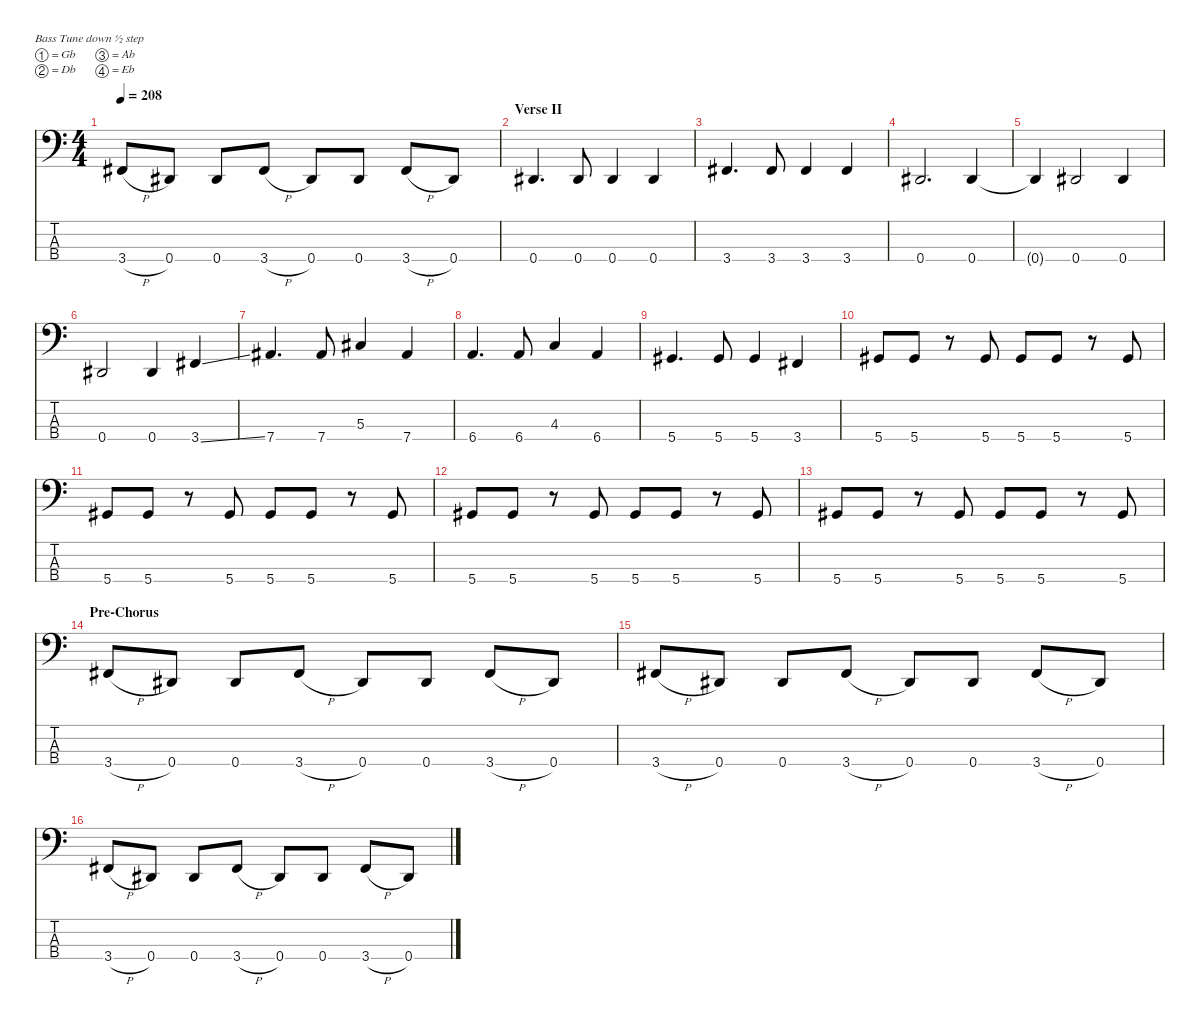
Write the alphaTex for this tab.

\defaultSystemsLayout 4
\hideDynamics
\bracketExtendMode nobrackets
\singleTrackTrackNamePolicy hidden
\multiTrackTrackNamePolicy hidden
\otherSystemsTrackNameOrientation horizontal
\track ("Bass" "el.bs.") {multiBarRest instrument electricbassfinger}
\staff {score tabs}
\tuning (Gb2 Db2 Ab1 Eb1)
\ts (4 4)
\tempo 208
\clef f4
\ks c
3.4{h acc #}.8{dy f beam Up} 0.4{acc #}.8{beam Up} 0.4{acc #}.8{beam Up} 3.4{h acc #}.8{beam Up} 0.4{acc #}.8{beam Up} 0.4{acc #}.8{beam Up} 3.4{h acc #}.8{beam Up} 0.4{acc #}.8{beam Up} |
\section ("" "Verse II")
0.4{acc #}.4{d beam Up} 0.4{acc #}.8{beam Up} 0.4{acc #}.4{beam Up} 0.4{acc #}.4{beam Up} |
3.4{acc #}.4{d beam Up} 3.4{acc #}.8{beam Up} 3.4{acc #}.4{beam Up} 3.4{acc #}.4{beam Up} |
0.4{acc #}.2{d beam Up} 0.4{acc #}.4{beam Up} |
0.4{t acc #}.4{beam Up} 0.4{acc #}.2{beam Up} 0.4{acc #}.4{beam Up} |
0.4{acc #}.2{beam Up} 0.4{acc #}.4{beam Up} 3.4{ss acc #}.4{beam Up} |
7.4{acc #}.4{d beam Up} 7.4{acc #}.8{beam Up} 5.3{acc #}.4{beam Up} 7.4{acc #}.4{beam Up} |
6.4.4{d beam Up} 6.4.8{beam Up} 4.3.4{beam Up} 6.4.4{beam Up} |
5.4{acc #}.4{d beam Up} 5.4{acc #}.8{beam Up} 5.4{acc #}.4{beam Up} 3.4{acc #}.4{beam Up} |
5.4{acc #}.8{beam Up} 5.4{acc #}.8{beam Up} r.8{beam Up} 5.4{acc #}.8{beam Up} 5.4{acc #}.8{beam Up} 5.4{acc #}.8{beam Up} r.8{beam Up} 5.4{acc #}.8{beam Up} |
5.4{acc #}.8{beam Up} 5.4{acc #}.8{beam Up} r.8{beam Up} 5.4{acc #}.8{beam Up} 5.4{acc #}.8{beam Up} 5.4{acc #}.8{beam Up} r.8{beam Up} 5.4{acc #}.8{beam Up} |
5.4{acc #}.8{beam Up} 5.4{acc #}.8{beam Up} r.8{beam Up} 5.4{acc #}.8{beam Up} 5.4{acc #}.8{beam Up} 5.4{acc #}.8{beam Up} r.8{beam Up} 5.4{acc #}.8{beam Up} |
5.4{acc #}.8{beam Up} 5.4{acc #}.8{beam Up} r.8{beam Up} 5.4{acc #}.8{beam Up} 5.4{acc #}.8{beam Up} 5.4{acc #}.8{beam Up} r.8{beam Up} 5.4{acc #}.8{beam Up} |
\section ("" "Pre-Chorus")
3.4{h acc #}.8{beam Up} 0.4{acc #}.8{beam Up} 0.4{acc #}.8{beam Up} 3.4{h acc #}.8{beam Up} 0.4{acc #}.8{beam Up} 0.4{acc #}.8{beam Up} 3.4{h acc #}.8{beam Up} 0.4{acc #}.8{beam Up} |
3.4{h acc #}.8{beam Up} 0.4{acc #}.8{beam Up} 0.4{acc #}.8{beam Up} 3.4{h acc #}.8{beam Up} 0.4{acc #}.8{beam Up} 0.4{acc #}.8{beam Up} 3.4{h acc #}.8{beam Up} 0.4{acc #}.8{beam Up} |
3.4{h acc #}.8{beam Up} 0.4{acc #}.8{beam Up} 0.4{acc #}.8{beam Up} 3.4{h acc #}.8{beam Up} 0.4{acc #}.8{beam Up} 0.4{acc #}.8{beam Up} 3.4{h acc #}.8{beam Up} 0.4{acc #}.8{beam Up}
